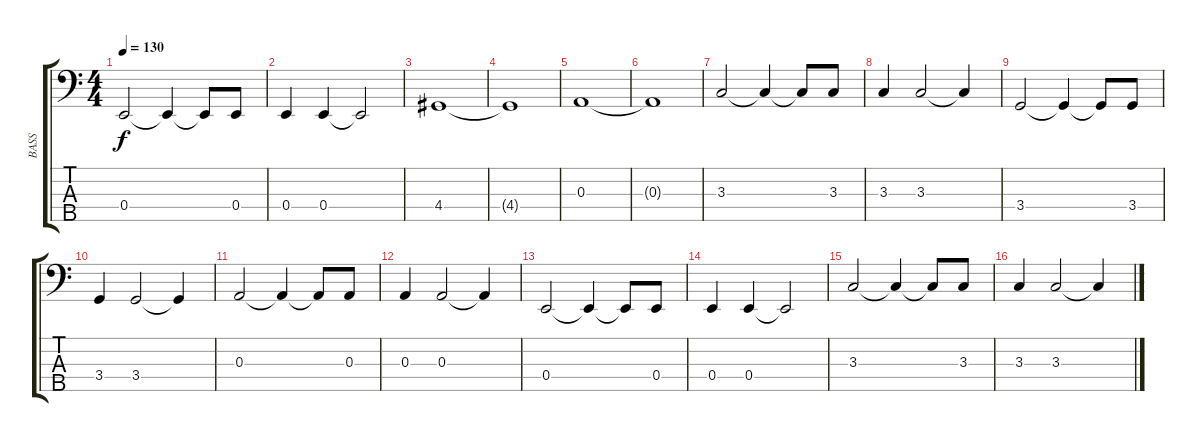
\track ("BASS" "BASS") {instrument electricbassfinger}
\staff {score tabs}
\tuning (G2 D2 A1 E1 B0) {hide}
\ts (4 4)
\tempo 130
\clef f4
\ks c
0.4.2{dy f} 0.4{t}.4 0.4{t}.8 0.4.8 |
0.4.4 0.4.4 0.4{t}.2 |
4.4.1 |
4.4{t}.1 |
0.3.1 |
0.3{t}.1 |
3.3.2 3.3{t}.4 3.3{t}.8 3.3.8 |
3.3.4 3.3.2 3.3{t}.4 |
3.4.2 3.4{t}.4 3.4{t}.8 3.4.8 |
3.4.4 3.4.2 3.4{t}.4 |
0.3.2 0.3{t}.4 0.3{t}.8 0.3.8 |
0.3.4 0.3.2 0.3{t}.4 |
0.4.2 0.4{t}.4 0.4{t}.8 0.4.8 |
0.4.4 0.4.4 0.4{t}.2 |
3.3.2 3.3{t}.4 3.3{t}.8 3.3.8 |
3.3.4 3.3.2 3.3{t}.4
